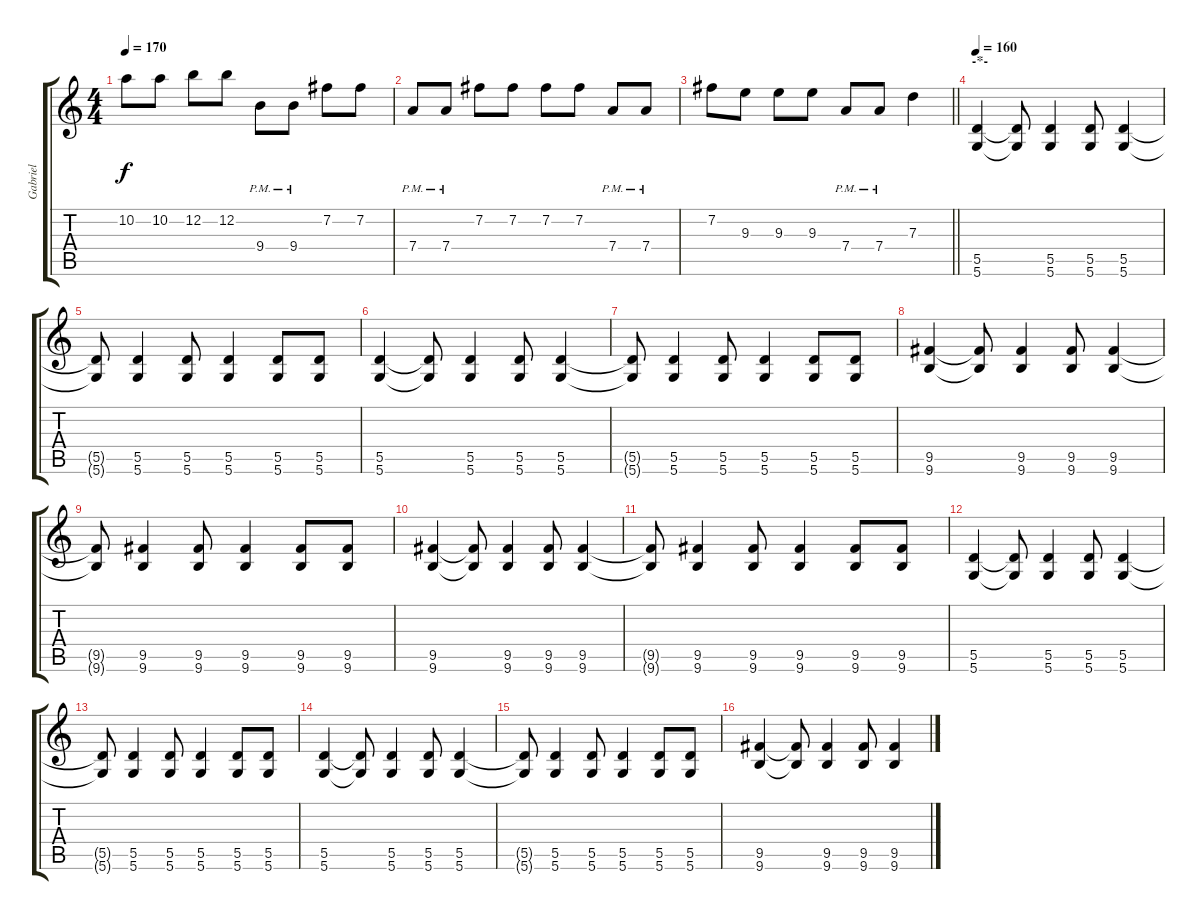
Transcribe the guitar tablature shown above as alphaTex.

\track ("Gabriel" "Gabriel") {instrument acousticguitarsteel}
\staff {score tabs}
\tuning (E4 B3 G3 D3 A2 D2) {hide}
\ts (4 4)
\tempo 170
\clef g2
\ks c
10.2.8{dy f} 10.2.8 12.2.8 12.2.8 9.4{pm}.8 9.4{pm}.8 7.2.8 7.2.8 |
7.4{pm}.8 7.4{pm}.8 7.2.8 7.2.8 7.2.8 7.2.8 7.4{pm}.8 7.4{pm}.8 |
\barLineRight lightlight
7.2.8 9.3.8 9.3.8 9.3.8 7.4{pm}.8 7.4{pm}.8 7.3.4 |
\section ("" "-*-")
\tempo 160
(5.5 5.6).4 (5.5{t} 5.6{t}).8 (5.5 5.6).4 (5.5 5.6).8 (5.5 5.6).4 |
(5.5{t} 5.6{t}).8 (5.5 5.6).4 (5.5 5.6).8 (5.5 5.6).4 (5.5 5.6).8 (5.5 5.6).8 |
(5.5 5.6).4 (5.5{t} 5.6{t}).8 (5.5 5.6).4 (5.5 5.6).8 (5.5 5.6).4 |
(5.5{t} 5.6{t}).8 (5.5 5.6).4 (5.5 5.6).8 (5.5 5.6).4 (5.5 5.6).8 (5.5 5.6).8 |
(9.5 9.6).4 (9.5{t} 9.6{t}).8 (9.5 9.6).4 (9.5 9.6).8 (9.5 9.6).4 |
(9.5{t} 9.6{t}).8 (9.5 9.6).4 (9.5 9.6).8 (9.5 9.6).4 (9.5 9.6).8 (9.5 9.6).8 |
(9.5 9.6).4 (9.5{t} 9.6{t}).8 (9.5 9.6).4 (9.5 9.6).8 (9.5 9.6).4 |
(9.5{t} 9.6{t}).8 (9.5 9.6).4 (9.5 9.6).8 (9.5 9.6).4 (9.5 9.6).8 (9.5 9.6).8 |
(5.5 5.6).4 (5.5{t} 5.6{t}).8 (5.5 5.6).4 (5.5 5.6).8 (5.5 5.6).4 |
(5.5{t} 5.6{t}).8 (5.5 5.6).4 (5.5 5.6).8 (5.5 5.6).4 (5.5 5.6).8 (5.5 5.6).8 |
(5.5 5.6).4 (5.5{t} 5.6{t}).8 (5.5 5.6).4 (5.5 5.6).8 (5.5 5.6).4 |
(5.5{t} 5.6{t}).8 (5.5 5.6).4 (5.5 5.6).8 (5.5 5.6).4 (5.5 5.6).8 (5.5 5.6).8 |
(9.5 9.6).4 (9.5{t} 9.6{t}).8 (9.5 9.6).4 (9.5 9.6).8 (9.5 9.6).4
